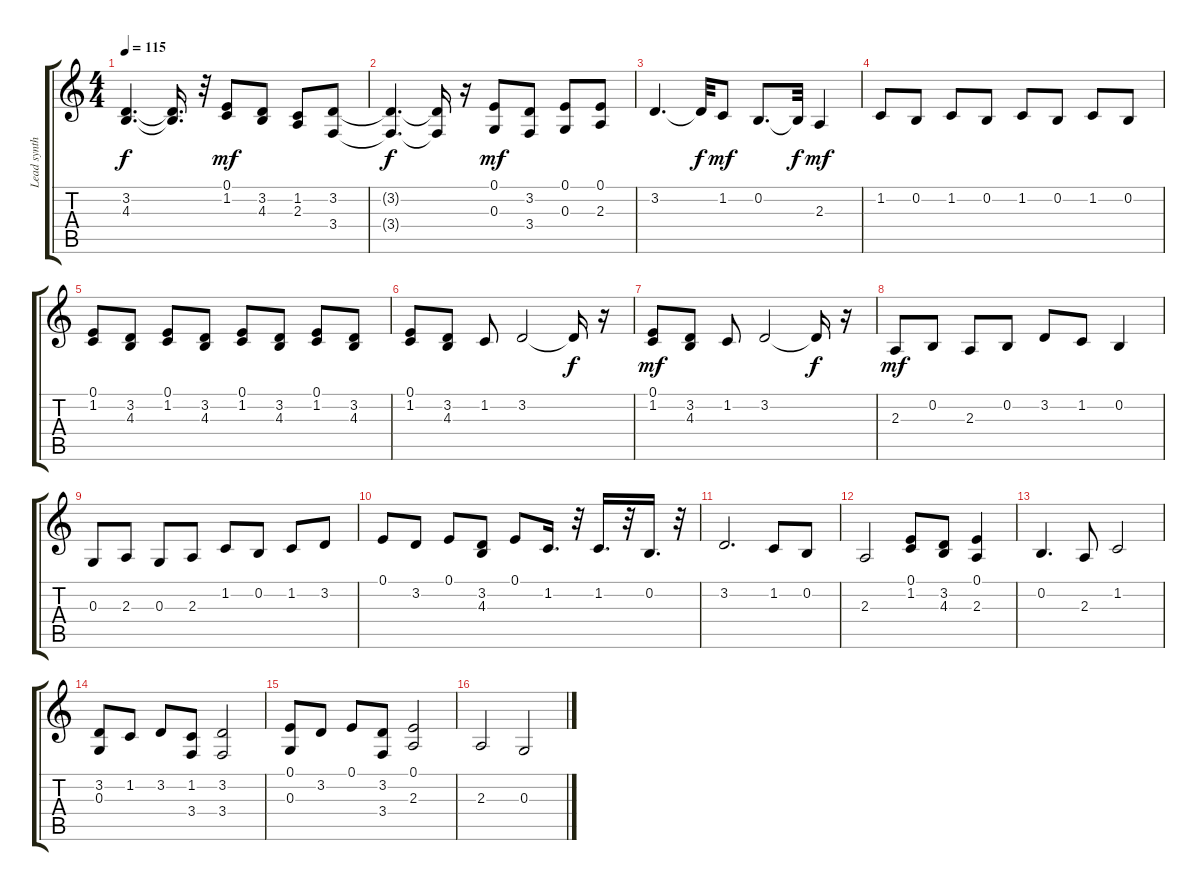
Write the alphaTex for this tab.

\track ("Lead synth" "Lead synth") {instrument churchorgan}
\staff {score tabs}
\tuning (E4 B3 G3 D3 A2 E2) {hide}
\ts (4 4)
\tempo 115
\clef g2
\ks c
(3.2{t} 4.3{t}).4{d dy f} (3.2{t} 4.3{t}).16{d} r.32 (0.1 1.2).8{dy mf} (3.2 4.3).8 (1.2 2.3).8 (3.2 3.4).8 |
(3.2{t} 3.4{t}).4{d dy f} (3.2{t} 3.4{t}).16 r.16 (0.1 0.3).8{dy mf} (3.2 3.4).8 (0.1 0.3).8 (0.1 2.3).8 |
3.2.4{d} 3.2{t}.32{dy f} 1.2.8{dy mf} 0.2.8{d} 0.2{t}.32{dy f} 2.3.4{dy mf} |
1.2.8 0.2.8 1.2.8 0.2.8 1.2.8 0.2.8 1.2.8 0.2.8 |
(0.1 1.2).8 (3.2 4.3).8 (0.1 1.2).8 (3.2 4.3).8 (0.1 1.2).8 (3.2 4.3).8 (0.1 1.2).8 (3.2 4.3).8 |
(0.1 1.2).8 (3.2 4.3).8 1.2.8 3.2.2 3.2{t}.16{dy f} r.16 |
(0.1 1.2).8{dy mf} (3.2 4.3).8 1.2.8 3.2.2 3.2{t}.16{dy f} r.16 |
2.3.8{dy mf} 0.2.8 2.3.8 0.2.8 3.2.8 1.2.8 0.2.4 |
0.3.8 2.3.8 0.3.8 2.3.8 1.2.8 0.2.8 1.2.8 3.2.8 |
0.1.8 3.2.8 0.1.8 (3.2 4.3).8 0.1.8 1.2.16{d} r.32 1.2.16{d} r.32 0.2.16{d} r.32 |
3.2.2{d} 1.2.8 0.2.8 |
2.3.2 (0.1 1.2).8 (3.2 4.3).8 (0.1 2.3).4 |
0.2.4{d} 2.3.8 1.2.2 |
(3.2 0.3).8 1.2.8 3.2.8 (1.2 3.4).8 (3.2 3.4).2 |
(0.1 0.3).8 3.2.8 0.1.8 (3.2 3.4).8 (0.1 2.3).2 |
2.3.2 0.3.2
